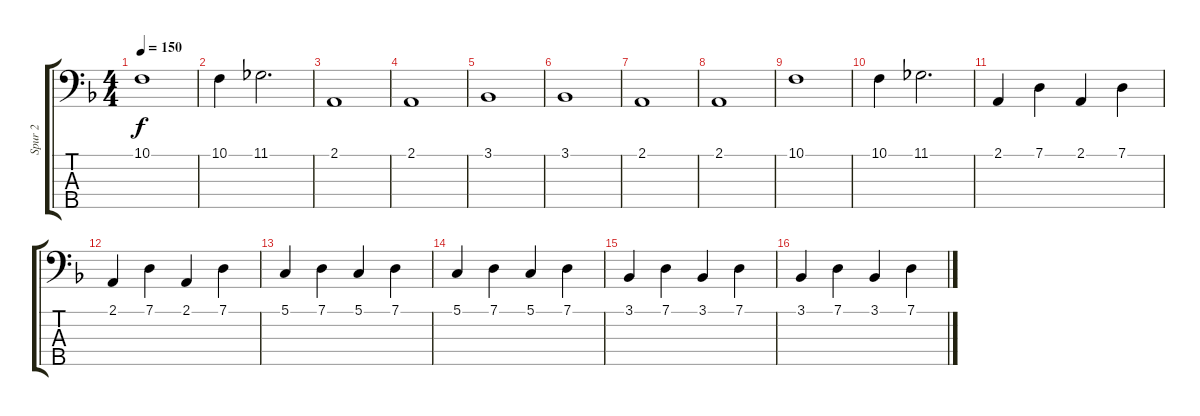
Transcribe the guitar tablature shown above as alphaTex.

\track ("Spur 2" "Spur 2") {instrument cello}
\staff {score tabs}
\tuning (G2 D2 A1 E1 B0) {hide}
\ts (4 4)
\tempo 150
\clef f4
\ks f
10.1.1{dy f} |
10.1.4 11.1.2{d} |
2.1.1 |
2.1.1 |
3.1.1 |
3.1.1 |
2.1.1 |
2.1.1 |
10.1.1 |
10.1.4 11.1.2{d} |
2.1.4 7.1.4 2.1.4 7.1.4 |
2.1.4 7.1.4 2.1.4 7.1.4 |
5.1.4 7.1.4 5.1.4 7.1.4 |
5.1.4 7.1.4 5.1.4 7.1.4 |
3.1.4 7.1.4 3.1.4 7.1.4 |
3.1.4 7.1.4 3.1.4 7.1.4
